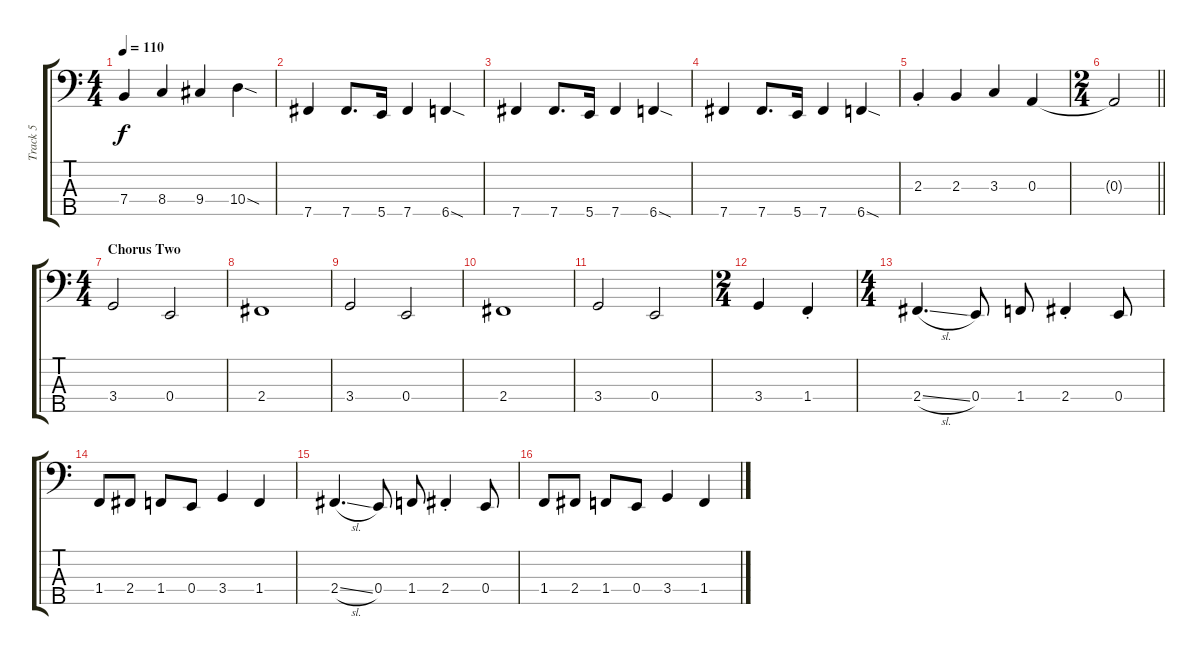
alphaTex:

\track ("Track 5" "Track 5") {instrument electricbassfinger}
\staff {score tabs}
\tuning (G2 D2 A1 E1 B0) {hide}
\ts (4 4)
\tempo 110
\clef f4
\ks c
7.4.4{dy f} 8.4.4 9.4.4 10.4{sod}.4 |
7.5.4 7.5.8{d} 5.5.16 7.5.4 6.5{sod}.4 |
7.5.4 7.5.8{d} 5.5.16 7.5.4 6.5{sod}.4 |
7.5.4 7.5.8{d} 5.5.16 7.5.4 6.5{sod}.4 |
2.3{st}.4 2.3.4 3.3.4 0.3.4 |
\ts (2 4)
\barLineRight lightlight
0.3{t}.2 |
\ts (4 4)
\section ("" "Chorus Two")
3.4.2 0.4.2 |
2.4.1 |
3.4.2 0.4.2 |
2.4.1 |
3.4.2 0.4.2 |
\ts (2 4)
3.4.4 1.4{st}.4 |
\ts (4 4)
2.4{sl}.4{d} 0.4.8 1.4.8 2.4{st}.4 0.4.8 |
1.4.8 2.4.8 1.4.8 0.4.8 3.4.4 1.4.4 |
2.4{sl}.4{d} 0.4.8 1.4.8 2.4{st}.4 0.4.8 |
1.4.8 2.4.8 1.4.8 0.4.8 3.4.4 1.4.4
